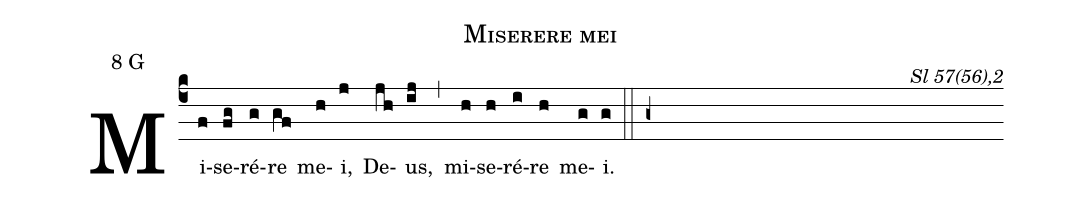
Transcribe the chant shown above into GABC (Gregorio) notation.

name: Miserere mei;
mode: 8;
mode-differentia: G;
commentary: Sl 57(56),2;
%%
(c4)

Mi(f)se(fg)ré(g)re(gf) me(h)i,(j) De(jh)us,(ij) (,) mi(h)se(h)ré(i)re(h) me(g)i.(g)

(::)

(g+)
